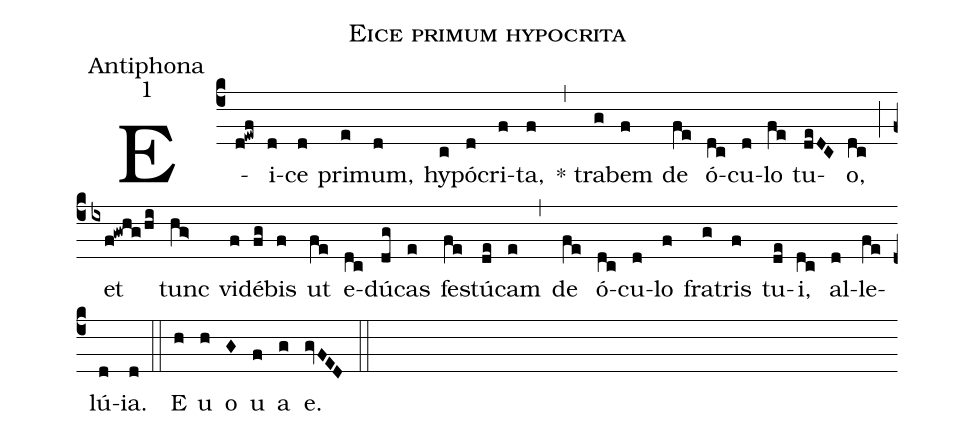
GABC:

name:Eice primum hypocrita;
office-part:Antiphona;
mode:1;
%%
(c4) E(d!ewf)i(d)ce(d) pri(e)mum,(d) hy(c)pó(d)cri(f)ta,(f) (,) * tra(g)bem(f) de(fe) ó(dc)cu(d)lo(fe) tu(deDC)o,(dc) (;) et(ixf!gwhg/hi) tunc(hg>) vi(f)dé(fg)bis(f) ut(fe) e(dc)dú(dg)cas(e) fe(fe)stú(de)cam(e) (,) de(fe) ó(dc)cu(d)lo(f) fra(g)tris(f) tu(de)i,(dc) al(d)le(fe)lú(d)ia.(d) (::) E(h) u(h) o(G) u(f) a(g) e.(gvFED) (::)
